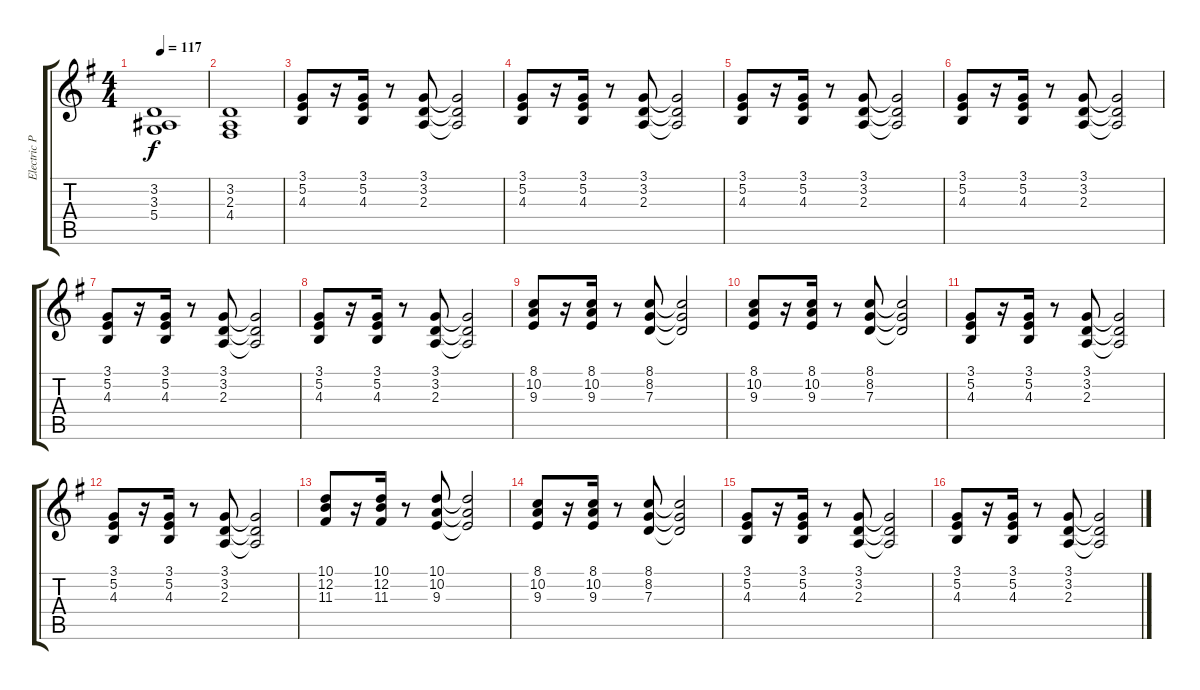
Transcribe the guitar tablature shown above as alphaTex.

\track ("Electric Piano" "Electric P") {instrument electricgrandpiano}
\staff {score tabs}
\tuning (E4 B3 G3 D3 A2 E2) {hide}
\ts (4 4)
\tempo 117
\clef g2
\ks g
(3.2 3.3 5.4).1{dy f} |
(3.2 2.3 4.4).1 |
(3.1 5.2 4.3).8 r.16 (3.1 5.2 4.3).16 r.8 (3.1 3.2 2.3).8 (3.1{t} 3.2{t} 2.3{t}).2 |
(3.1 5.2 4.3).8 r.16 (3.1 5.2 4.3).16 r.8 (3.1 3.2 2.3).8 (3.1{t} 3.2{t} 2.3{t}).2 |
(3.1 5.2 4.3).8 r.16 (3.1 5.2 4.3).16 r.8 (3.1 3.2 2.3).8 (3.1{t} 3.2{t} 2.3{t}).2 |
(3.1 5.2 4.3).8 r.16 (3.1 5.2 4.3).16 r.8 (3.1 3.2 2.3).8 (3.1{t} 3.2{t} 2.3{t}).2 |
(3.1 5.2 4.3).8 r.16 (3.1 5.2 4.3).16 r.8 (3.1 3.2 2.3).8 (3.1{t} 3.2{t} 2.3{t}).2 |
(3.1 5.2 4.3).8 r.16 (3.1 5.2 4.3).16 r.8 (3.1 3.2 2.3).8 (3.1{t} 3.2{t} 2.3{t}).2 |
(8.1 10.2 9.3).8 r.16 (8.1 10.2 9.3).16 r.8 (8.1 8.2 7.3).8 (8.1{t} 8.2{t} 7.3{t}).2 |
(8.1 10.2 9.3).8 r.16 (8.1 10.2 9.3).16 r.8 (8.1 8.2 7.3).8 (8.1{t} 8.2{t} 7.3{t}).2 |
(3.1 5.2 4.3).8 r.16 (3.1 5.2 4.3).16 r.8 (3.1 3.2 2.3).8 (3.1{t} 3.2{t} 2.3{t}).2 |
(3.1 5.2 4.3).8 r.16 (3.1 5.2 4.3).16 r.8 (3.1 3.2 2.3).8 (3.1{t} 3.2{t} 2.3{t}).2 |
(10.1 12.2 11.3).8 r.16 (10.1 12.2 11.3).16 r.8 (10.1 10.2 9.3).8 (10.1{t} 10.2{t} 9.3{t}).2 |
(8.1 10.2 9.3).8 r.16 (8.1 10.2 9.3).16 r.8 (8.1 8.2 7.3).8 (8.1{t} 8.2{t} 7.3{t}).2 |
(3.1 5.2 4.3).8 r.16 (3.1 5.2 4.3).16 r.8 (3.1 3.2 2.3).8 (3.1{t} 3.2{t} 2.3{t}).2 |
(3.1 5.2 4.3).8 r.16 (3.1 5.2 4.3).16 r.8 (3.1 3.2 2.3).8 (3.1{t} 3.2{t} 2.3{t}).2
